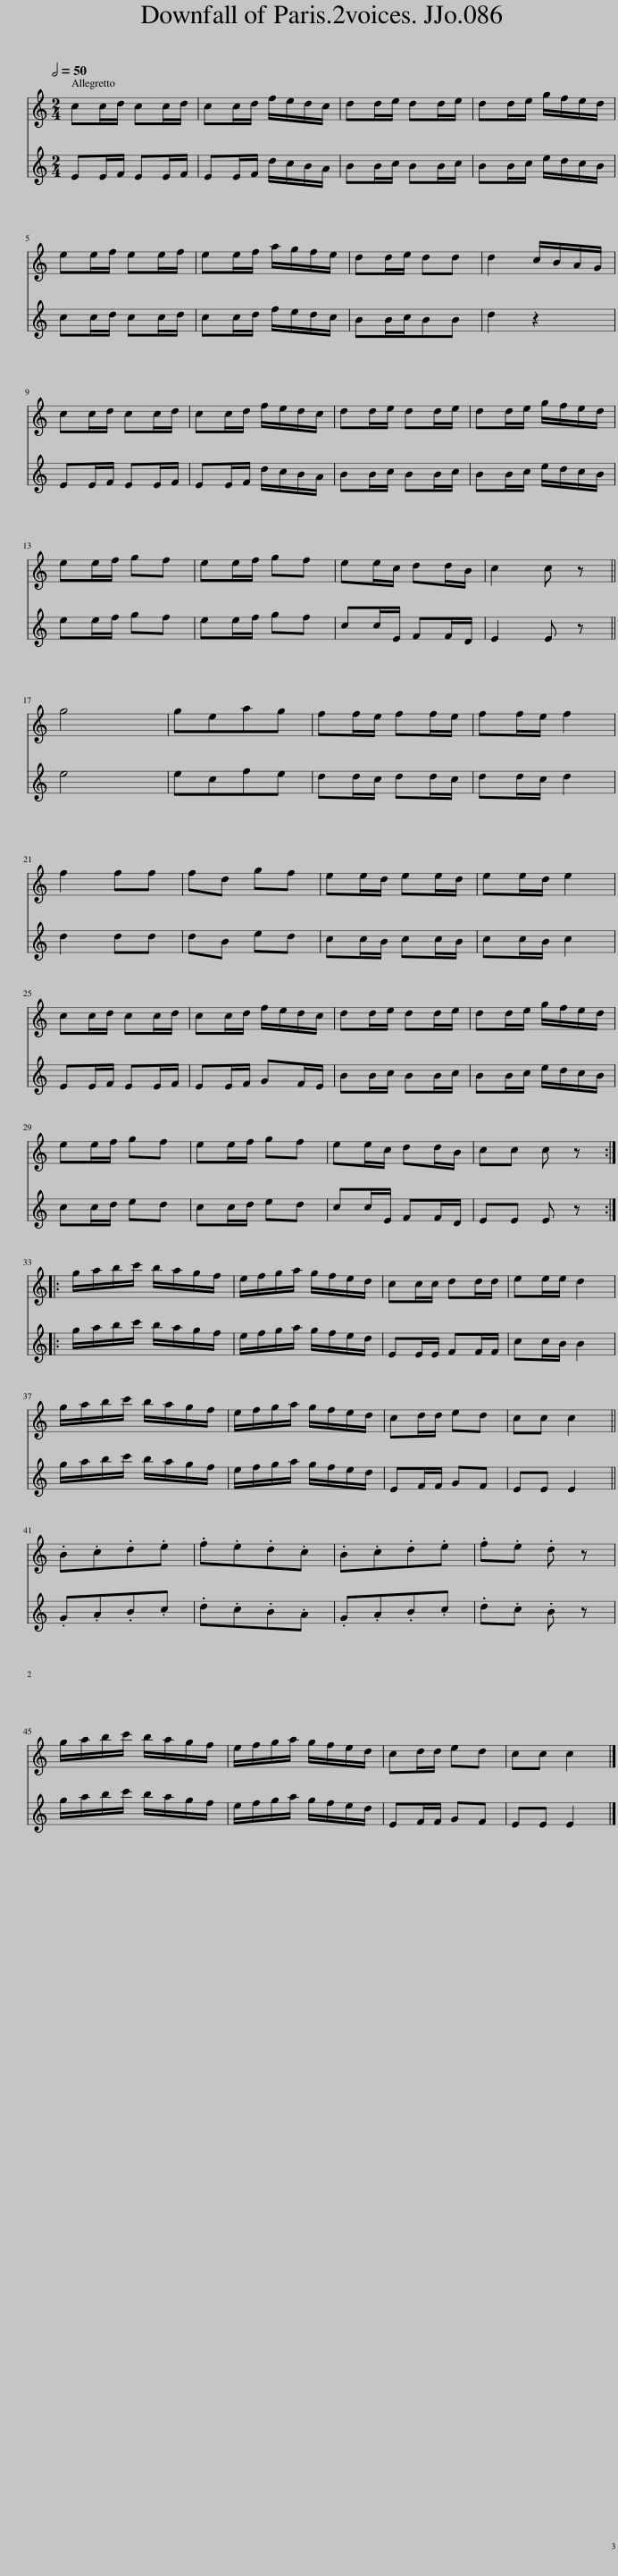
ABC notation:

X:1
%%score 1 2
L:1/8
Q:1/2=50
M:2/4
I:linebreak $
K:C
V:1 treble
V:2 treble
V:1
 cc/d/ cc/d/ | cc/d/ f/e/d/c/ | dd/e/ dd/e/ | dd/e/ g/f/e/d/ |$ ee/f/ ee/f/ | %5
 ee/f/ a/g/f/e/ | dd/e/ dd | d2 c/B/A/G/ |$ cc/d/ cc/d/ | cc/d/ f/e/d/c/ | %10
 dd/e/ dd/e/ | dd/e/ g/f/e/d/ |$ ee/f/ gf | ee/f/ gf | ee/c/ dd/B/ | %15
 c2 c z ||$ g4 | geag | ff/e/ ff/e/ | ff/e/ f2 |$ %20
 f2 ff | fd gf | ee/d/ ee/d/ | ee/d/ e2 |$ cc/d/ cc/d/ | %25
 cc/d/ f/e/d/c/ | dd/e/ dd/e/ | dd/e/ g/f/e/d/ |$ ee/f/ gf | ee/f/ gf | %30
 ee/c/ dd/B/ | cc c z ::$ g/a/b/c'/ b/a/g/f/ | e/f/g/a/ g/f/e/d/ | cc/c/ dd/d/ | %35
 ee/e/ d2 |$ g/a/b/c'/ b/a/g/f/ | e/f/g/a/ g/f/e/d/ | cd/d/ ed | cc c2 ||$ %40
 .B.c.d.e | .f.e.d.c | .B.c.d.e | .f.e .d z |$ g/a/b/c'/ b/a/g/f/ | %45
 e/f/g/a/ g/f/e/d/ | cd/d/ ed | cc c2 |] %48
V:2
 EE/F/ EE/F/ | EE/F/ d/c/B/A/ | BB/c/ BB/c/ | BB/c/ e/d/c/B/ |$ cc/d/ cc/d/ | %5
 cc/d/ f/e/d/c/ | BB/c/BB | d2 z2 |$ EE/F/ EE/F/ | EE/F/ d/c/B/A/ | %10
 BB/c/ BB/c/ | BB/c/ e/d/c/B/ |$ ee/f/ gf | ee/f/ gf | cc/E/ FF/D/ | %15
 E2 E z ||$ e4 | ecfe | dd/c/ dd/c/ | dd/c/ d2 |$ %20
 d2 dd | dB ed | cc/B/ cc/B/ | cc/B/ c2 |$ EE/F/ EE/F/ | %25
 EE/F/ GF/E/ | BB/c/ BB/c/ | BB/c/ e/d/c/B/ |$ cc/d/ ed | cc/d/ ed | %30
 cc/E/ FF/D/ | EE E z ::$ g/a/b/c'/ b/a/g/f/ | e/f/g/a/ g/f/e/d/ | EE/E/ FF/F/ | %35
 cc/B/ B2 |$ g/a/b/c'/ b/a/g/f/ | e/f/g/a/ g/f/e/d/ | EF/F/ GF | EE E2 ||$ %40
 .G.A.B.c | .d.c.B.A | .G.A.B.c | .d.c .B z |$ g/a/b/c'/ b/a/g/f/ | %45
 e/f/g/a/ g/f/e/d/ | EF/F/ GF | EE E2 |] %48
